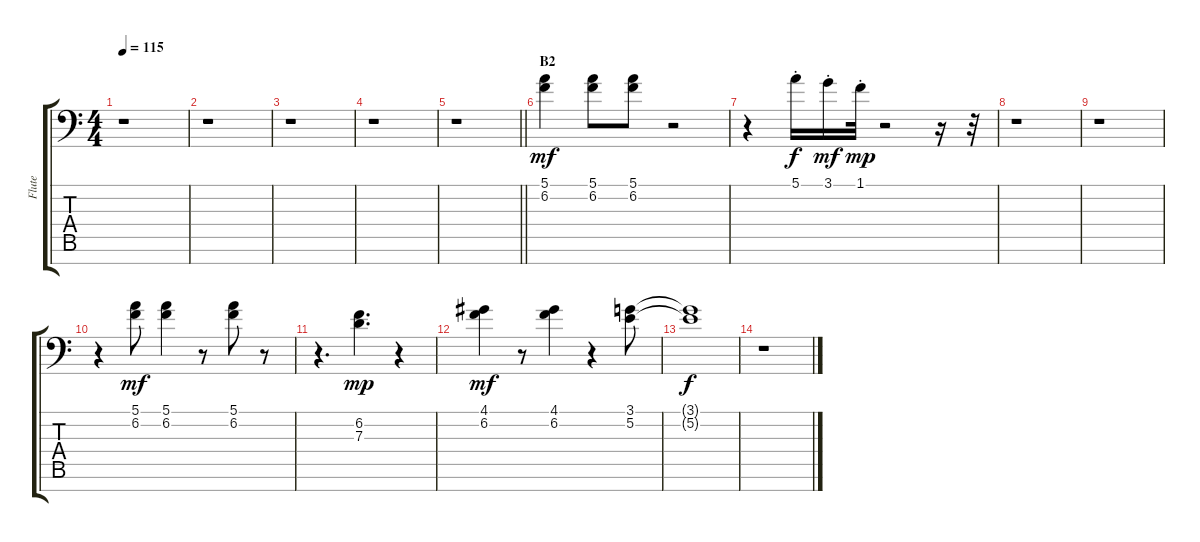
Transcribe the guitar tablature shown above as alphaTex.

\track ("Flute" "Flute") {instrument flute}
\staff {score tabs}
\tuning (E4 B3 G3 D3 A2 E2 C-1) {hide}
\ts (4 4)
\tempo 115
\clef f4
\ks c
r.1{dy mp} |
r.1 |
r.1 |
r.1 |
\barLineRight lightlight
r.1 |
\section ("" "B2")
(5.1 6.2).4{dy mf} (5.1 6.2).8 (5.1 6.2).8 r.2 |
r.4 5.1{st}.16{dy f} 3.1{st}.16{dy mf} 1.1{st}.32{dy mp} r.2 r.16 r.32 |
r.1 |
r.1 |
r.4 (5.1 6.2).8{dy mf} (5.1 6.2).4 r.8 (5.1 6.2).8 r.8 |
r.4{d} (6.2 7.3).4{d dy mp} r.4 |
(4.1 6.2).4{dy mf} r.8 (4.1 6.2).4 r.4 (3.1 5.2).8{volume 2} |
(3.1{t} 5.2{t}).1{dy f} |
r.1
